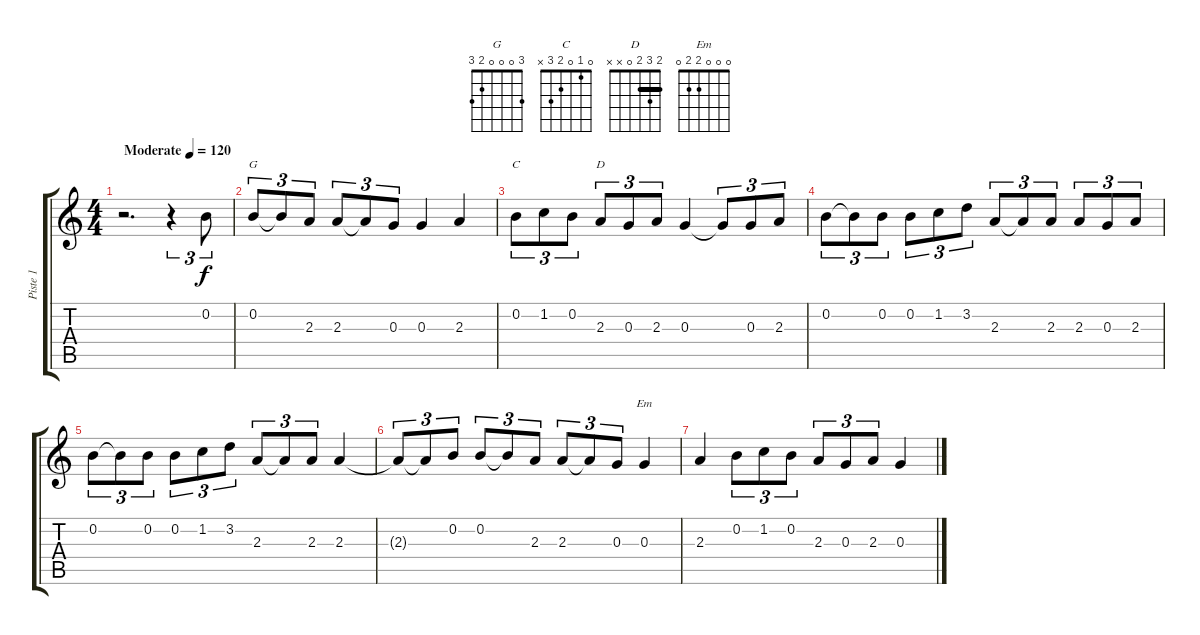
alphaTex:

\track ("Piste 1" "Piste 1") {instrument acousticguitarsteel}
\staff {score tabs}
\tuning (E4 B3 G3 D3 A2 E2) {hide}
\chord ("G" 3 0 0 0 2 3)
\chord ("C" 0 1 0 2 3 x)
\chord ("D" 2 3 2 0 x x) {barre 2}
\chord ("Em" 0 0 0 2 2 0)
\ts (4 4)
\tempo (120 "Moderate")
\clef g2
\ks c
r.2{d dy f instrument acousticguitarsteel} r.4{tu (3 2)} 0.2.8{tu (3 2)} |
0.2.8{tu (3 2) ch "G"} 0.2{t}.8{tu (3 2)} 2.3.8{tu (3 2)} 2.3.8{tu (3 2)} 2.3{t}.8{tu (3 2)} 0.3.8{tu (3 2)} 0.3.4 2.3.4 |
0.2.8{tu (3 2) ch "C"} 1.2.8{tu (3 2)} 0.2.8{tu (3 2)} 2.3.8{tu (3 2) ch "D"} 0.3.8{tu (3 2)} 2.3.8{tu (3 2)} 0.3.4 0.3{t}.8{tu (3 2)} 0.3.8{tu (3 2)} 2.3.8{tu (3 2)} |
0.2.8{tu (3 2)} 0.2{t}.8{tu (3 2)} 0.2.8{tu (3 2)} 0.2.8{tu (3 2)} 1.2.8{tu (3 2)} 3.2.8{tu (3 2)} 2.3.8{tu (3 2)} 2.3{t}.8{tu (3 2)} 2.3.8{tu (3 2)} 2.3.8{tu (3 2)} 0.3.8{tu (3 2)} 2.3.8{tu (3 2)} |
0.2.8{tu (3 2)} 0.2{t}.8{tu (3 2)} 0.2.8{tu (3 2)} 0.2.8{tu (3 2)} 1.2.8{tu (3 2)} 3.2.8{tu (3 2)} 2.3.8{tu (3 2)} 2.3{t}.8{tu (3 2)} 2.3.8{tu (3 2)} 2.3.4 |
2.3{t}.8{tu (3 2)} 2.3{t}.8{tu (3 2)} 0.2.8{tu (3 2)} 0.2.8{tu (3 2)} 0.2{t}.8{tu (3 2)} 2.3.8{tu (3 2)} 2.3.8{tu (3 2)} 2.3{t}.8{tu (3 2)} 0.3.8{tu (3 2)} 0.3.4{ch "Em"} |
2.3.4 0.2.8{tu (3 2)} 1.2.8{tu (3 2)} 0.2.8{tu (3 2)} 2.3.8{tu (3 2)} 0.3.8{tu (3 2)} 2.3.8{tu (3 2)} 0.3.4
